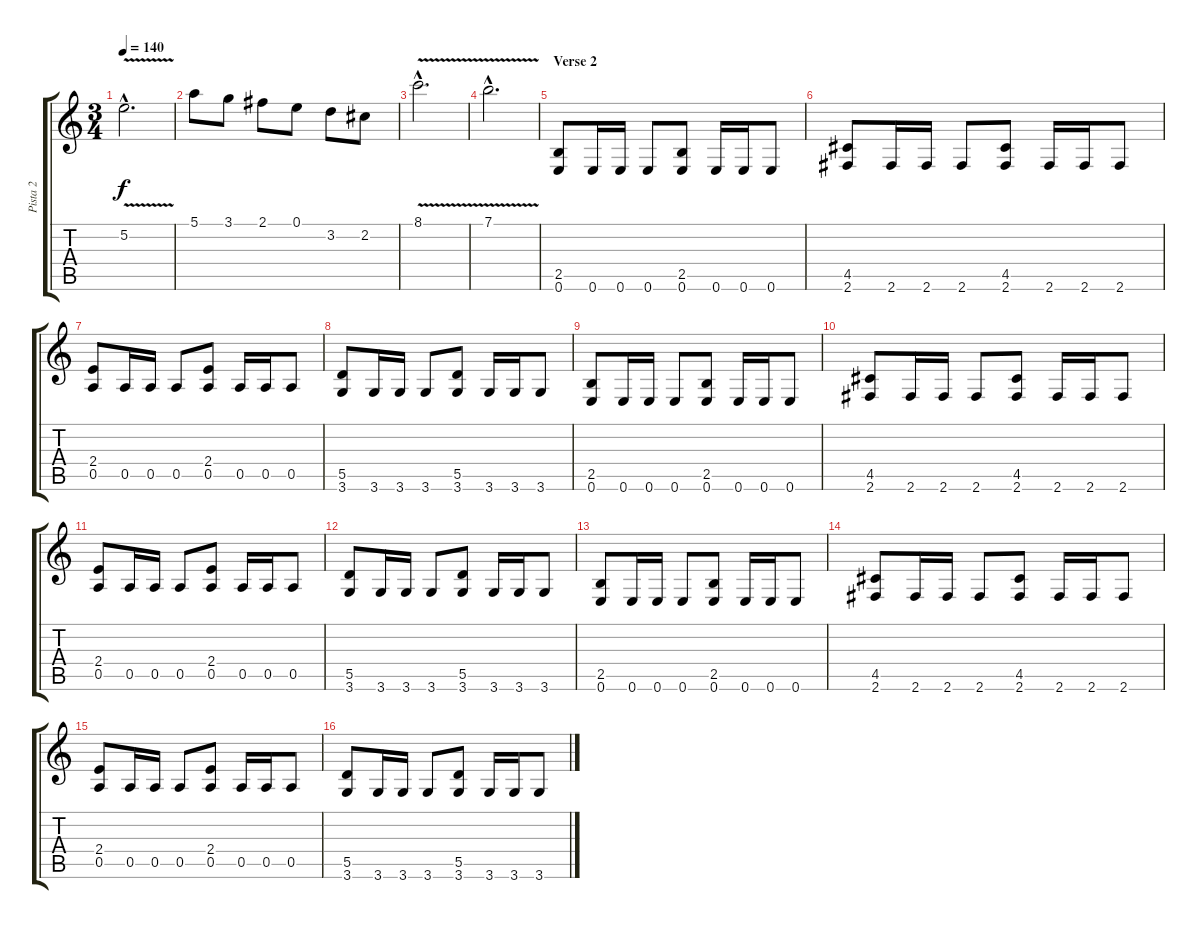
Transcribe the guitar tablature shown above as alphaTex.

\track ("Pista 2" "Pista 2") {instrument distortionguitar}
\staff {score tabs}
\tuning (E4 B3 G3 D3 A2 E2) {hide}
\ts (3 4)
\tempo 140
\clef g2
\ks c
5.2{v hac}.2{d dy f} |
5.1.8 3.1.8 2.1.8 0.1.8 3.2.8 2.2.8 |
8.1{v hac}.2{d} |
7.1{v hac}.2{d} |
\section ("" "Verse 2")
(2.5 0.6).8{volume 14 balance 6} 0.6.16 0.6.16 0.6.8 (2.5 0.6).8 0.6.16 0.6.16 0.6.8 |
(4.5 2.6).8 2.6.16 2.6.16 2.6.8 (4.5 2.6).8 2.6.16 2.6.16 2.6.8 |
(2.4 0.5).8 0.5.16 0.5.16 0.5.8 (2.4 0.5).8 0.5.16 0.5.16 0.5.8 |
(5.5 3.6).8 3.6.16 3.6.16 3.6.8 (5.5 3.6).8 3.6.16 3.6.16 3.6.8 |
(2.5 0.6).8 0.6.16 0.6.16 0.6.8 (2.5 0.6).8 0.6.16 0.6.16 0.6.8 |
(4.5 2.6).8 2.6.16 2.6.16 2.6.8 (4.5 2.6).8 2.6.16 2.6.16 2.6.8 |
(2.4 0.5).8 0.5.16 0.5.16 0.5.8 (2.4 0.5).8 0.5.16 0.5.16 0.5.8 |
(5.5 3.6).8 3.6.16 3.6.16 3.6.8 (5.5 3.6).8 3.6.16 3.6.16 3.6.8 |
(2.5 0.6).8 0.6.16 0.6.16 0.6.8 (2.5 0.6).8 0.6.16 0.6.16 0.6.8 |
(4.5 2.6).8 2.6.16 2.6.16 2.6.8 (4.5 2.6).8 2.6.16 2.6.16 2.6.8 |
(2.4 0.5).8 0.5.16 0.5.16 0.5.8 (2.4 0.5).8 0.5.16 0.5.16 0.5.8 |
(5.5 3.6).8 3.6.16 3.6.16 3.6.8 (5.5 3.6).8 3.6.16 3.6.16 3.6.8
